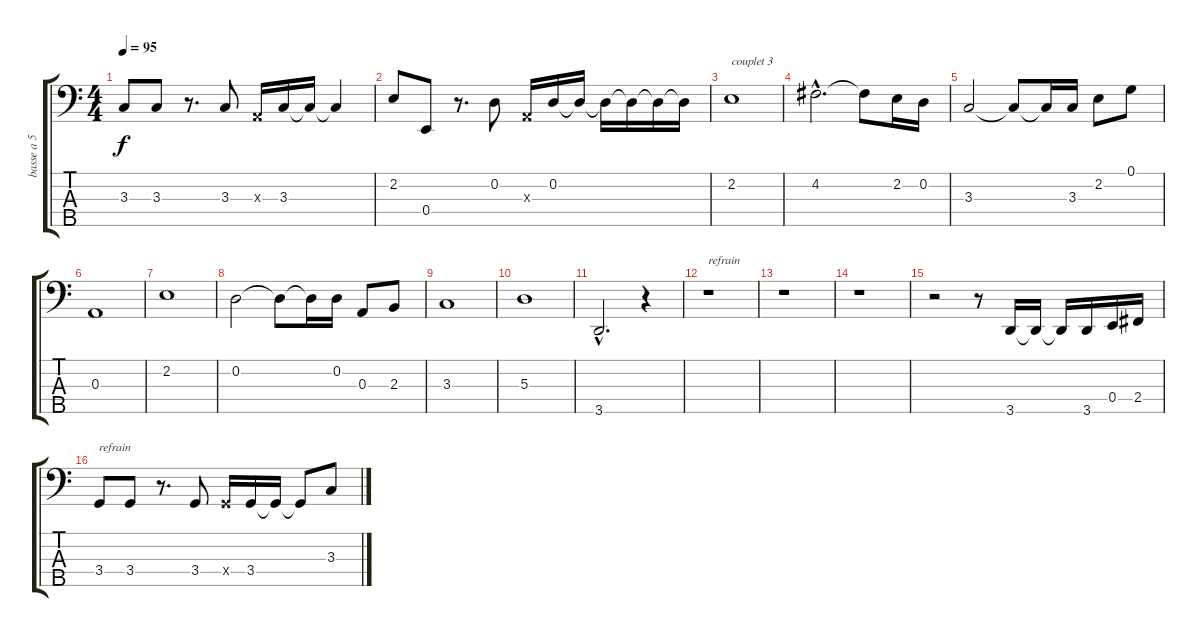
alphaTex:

\track ("basse a 5 cordes" "basse a 5 ") {instrument electricbassfinger}
\staff {score tabs}
\tuning (G2 D2 A1 E1 B0) {hide}
\ts (4 4)
\tempo 95
\clef f4
\ks c
3.3.8{dy f} 3.3.8 r.8{d} 3.3.8 0.3{x}.16 3.3.16 3.3{t}.16 3.3{t}.4 |
2.2.8 0.4.8 r.8{d} 0.2.8 0.3{x}.16 0.2.16 0.2{t}.16 0.2{t}.16 0.2{t}.16 0.2{t}.16 0.2{t}.16 |
2.2.1{txt "couplet 3"} |
4.2{hac}.2{d} 4.2{t}.8 2.2.16 0.2.16 |
3.3.2 3.3{t}.8 3.3{t}.16 3.3.16 2.2.8 0.1.8 |
0.3.1 |
2.2.1 |
0.2.2 0.2{t}.8 0.2{t}.16 0.2.16 0.3.8 2.3.8 |
3.3.1 |
5.3.1 |
3.5{hac}.2{d} r.4 |
r.1{txt "refrain"} |
r.1 |
r.1 |
r.2 r.8 3.5.16 3.5{t}.16 3.5{t}.16 3.5.16 0.4.16 2.4.16 |
3.4.8{txt "refrain"} 3.4.8 r.8{d} 3.4.8 3.4{x}.16 3.4.16 3.4{t}.16 3.4{t}.8 3.3.8
